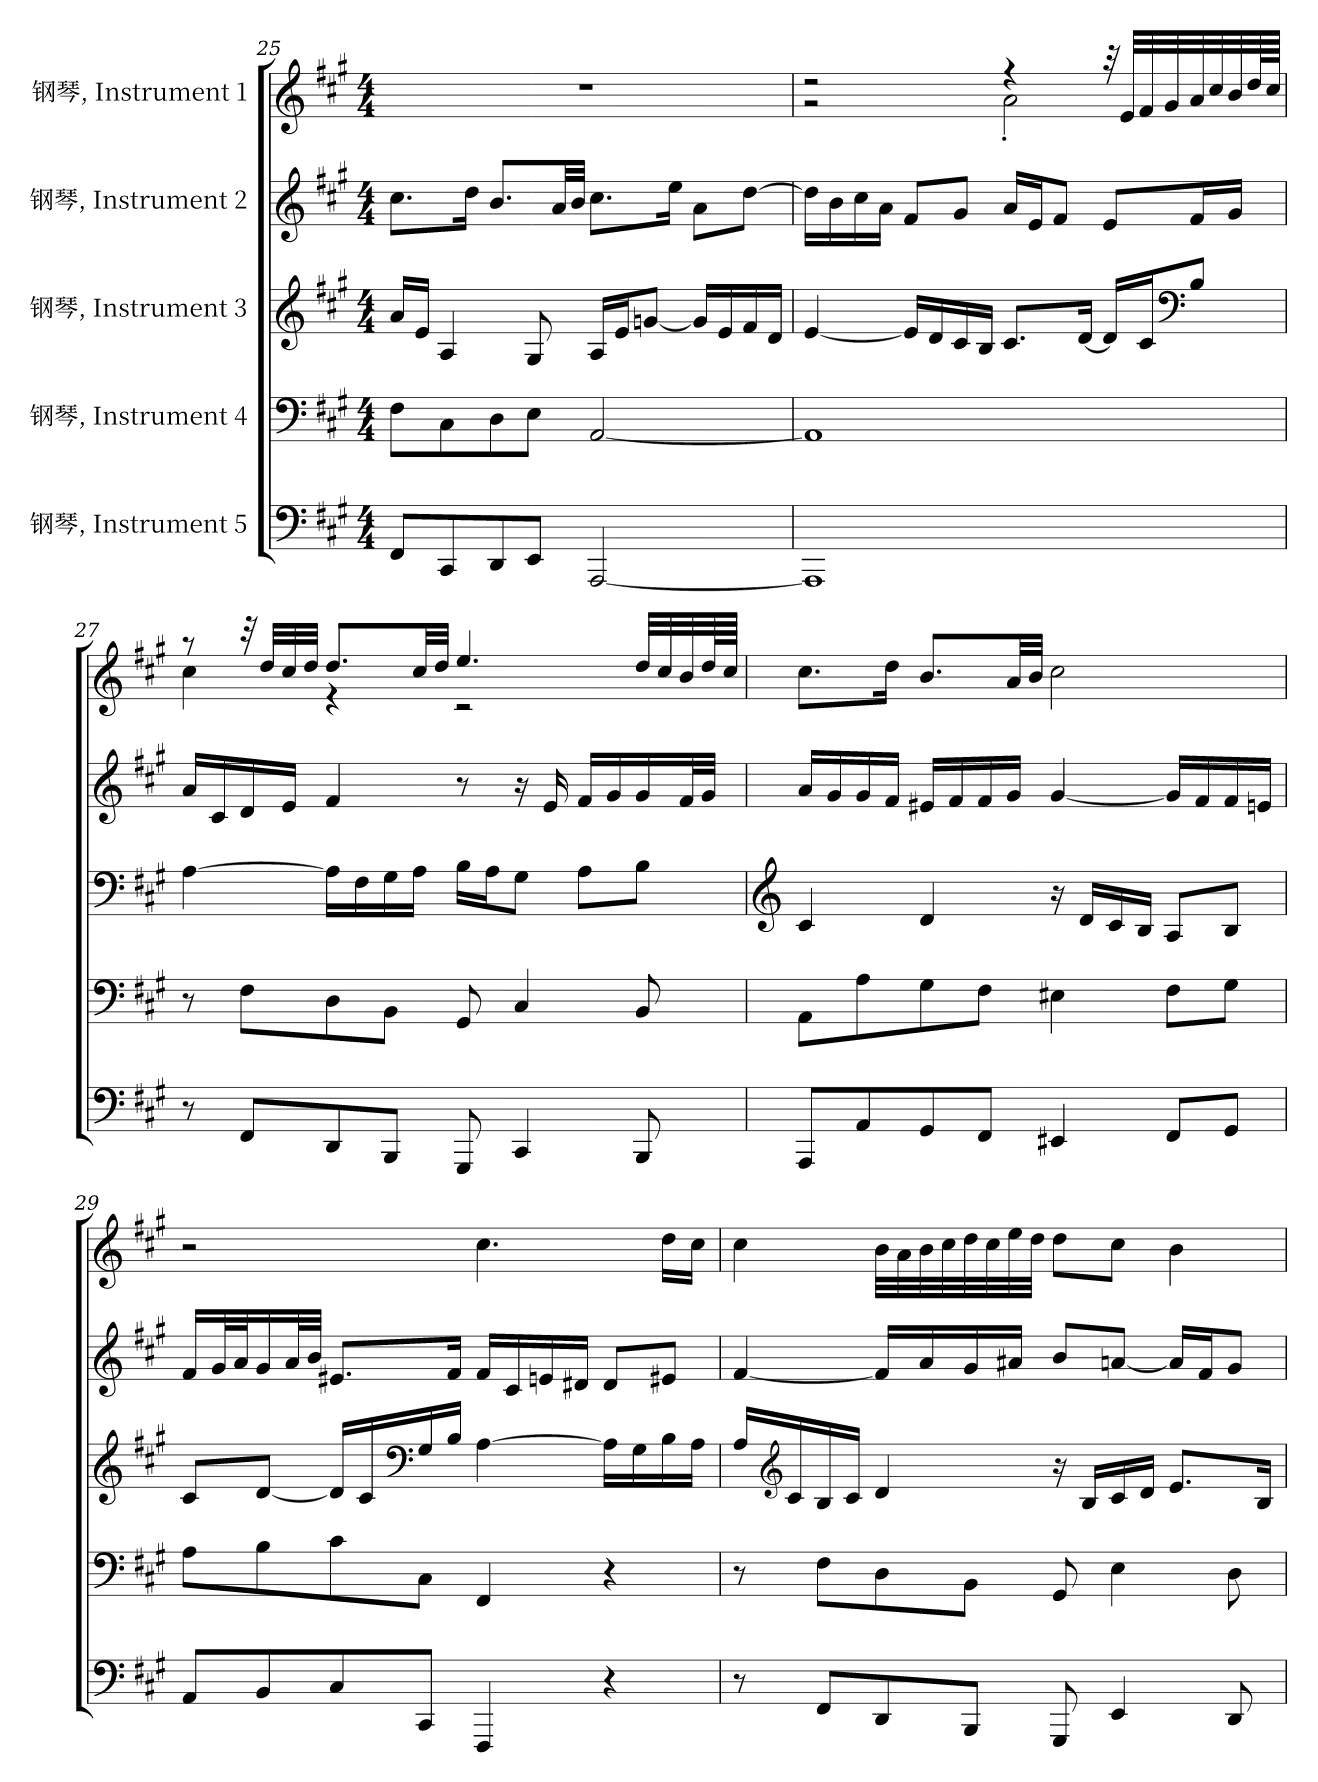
**kern	**kern	**kern	**kern	**kern
*part5	*part4	*part3	*part2	*part1
*staff5	*staff4	*staff3	*staff2	*staff1
*I"钢琴, Instrument 5	*I"钢琴, Instrument 4	*I"钢琴, Instrument 3	*I"钢琴, Instrument 2	*I"钢琴, Instrument 1
!!LO:PB:g=z
*clefF4	*clefF4	*clefG2	*clefG2	*clefG2
*k[f#c#g#]	*k[f#c#g#]	*k[f#c#g#]	*k[f#c#g#]	*k[f#c#g#]
*M4/4	*M4/4	*M4/4	*M4/4	*M4/4
=25	=25	=25	=25	=25
8FF#/L	8F#\L	16a/LL	8.cc#\L	1r
.	.	16e/JJ	.	.
8CC#/	8C#\	4A/	.	.
.	.	.	16dd\Jk	.
8DD/	8D\	.	8.b/L	.
8EE/J	8E\J	8G#/	.	.
.	.	.	32a/LL	.
.	.	.	32b/JJJ	.
[2AAA/	[2AA/	16A/LL	8.cc#\L	.
.	.	16e/J	.	.
.	.	[8gn/J	.	.
.	.	.	16ee\Jk	.
.	.	16g/LL]	8a\L	.
.	.	16e/	.	.
.	.	16f#/	[8dd\J	.
.	.	16d/JJ	.	.
=26	=26	=26	=26	=26
*	*	*	*	*^
1AAA]	1AA]	[4e/	16dd\LL]	2r	2r
.	.	.	16b\	.	.
.	.	.	16cc#\	.	.
.	.	.	16a\JJ	.	.
.	.	16e/LL]	8f#/L	.	.
.	.	16d/	.	.	.
.	.	16c#/	8g#/J	.	.
.	.	16B/JJ	.	.	.
.	.	8.c#/L	16a/LL	4r	2a'\
.	.	.	16e/J	.	.
.	.	.	8f#/J	.	.
.	.	[16d/Jk	.	.	.
.	.	16d/LL]	8e/L	32r	.
.	.	.	.	32e/LLL	.
.	.	16c#/J	.	32f#/	.
.	.	.	.	32g#/	.
*	*	*clefF4	*	*	*
.	.	8B/J	16f#/L	32a/	.
.	.	.	.	32cc#/	.
.	.	.	16g#/JJ	32b/	.
.	.	.	.	64dd/L	.
.	.	.	.	64cc#/JJJJ	.
!!LO:LB:g=z	!!
=27	=27	=27	=27	=27	=27
8r	8r	[4A\	16a/LL	8r	4cc#\
.	.	.	16c#/	.	.
8FF#/L	8F#\L	.	16d/	32r	.
.	.	.	.	32dd/LLL	.
.	.	.	16e/JJ	32cc#/	.
.	.	.	.	32dd/JJJ	.
8DD/	8D\	16A\LL]	4f#/	8.dd/L	4r
.	.	16F#\	.	.	.
8BBB/J	8BB\J	16G#\	.	.	.
.	.	16A\JJ	.	32cc#/LL	.
.	.	.	.	32dd/JJJ	.
8GGG#/	8GG#/	16B\LL	8r	4.ee/	2r
.	.	16A\J	.	.	.
4CC#/	4C#/	8G#\J	16r	.	.
.	.	.	16e/	.	.
.	.	8A\L	16f#/LL	.	.
.	.	.	16g#/	.	.
8BBB/	8BB/	8B\J	16g#/	32dd/LLL	.
.	.	.	.	32cc#/	.
.	.	.	32f#/L	32b/	.
.	.	.	32g#/JJJ	64dd/L	.
.	.	.	.	64cc#/JJJJ	.
*	*	*	*	*v	*v
=28	=28	=28	=28	=28
*	*	*clefG2	*	*
8AAA/L	8AA\L	4c#/	16a/LL	8.cc#\L
.	.	.	16g#/	.
8AA/	8A\	.	16g#/	.
.	.	.	16f#/JJ	16dd\Jk
8GG#/	8G#\	4d/	16e#X/LL	8.b/L
.	.	.	16f#/	.
8FF#/J	8F#\J	.	16f#/	.
.	.	.	16g#/JJ	32a/LL
.	.	.	.	32b/JJJ
4EE#X/	4E#X\	16r	[4g#/	2cc#\
.	.	16d/LL	.	.
.	.	16c#/	.	.
.	.	16B/JJ	.	.
8FF#/L	8F#\L	8A/L	16g#/LL]	.
.	.	.	16f#/	.
8GG#/J	8G#\J	8B/J	16f#/	.
.	.	.	16en/JJ	.
!!LO:PB:g=z
=29	=29	=29	=29	=29
8AA/L	8A\L	8c#/L	16f#/LL	2r
.	.	.	32g#/L	.
.	.	.	32a/J	.
8BB/	8B\	[8d/J	16g#/	.
.	.	.	32a/L	.
.	.	.	32b/JJJ	.
8C#/	8c#\	16d/LL]	8.e#X/L	.
.	.	16c#/	.	.
*	*	*clefF4	*	*
8CC#/J	8C#\J	16G#/	.	.
.	.	16B/JJ	16f#/Jk	.
4FFF#/	4FF#/	[4A\	16f#/LL	4.cc#\
.	.	.	16c#/	.
.	.	.	16en/	.
.	.	.	16d#X/JJ	.
4r	4r	16A\LL]	8d#/L	.
.	.	16G#\	.	.
.	.	16B\	8e#X/J	16dd\LL
.	.	16A\JJ	.	16cc#\JJ
=30	=30	=30	=30	=30
8r	8r	16A/LL	[4f#/	4cc#\
*	*	*clefG2	*	*
.	.	16c#/	.	.
8FF#/L	8F#\L	16B/	.	.
.	.	16c#/JJ	.	.
8DD/	8D\	4d/	16f#/LL]	32b\LLL
.	.	.	.	32a\
.	.	.	16a/	32b\
.	.	.	.	32cc#\
8BBB/J	8BB\J	.	16g#/	32dd\
.	.	.	.	32cc#\
.	.	.	16a#X/JJ	32ee\
.	.	.	.	32dd\JJJ
8GGG#/	8GG#/	16r	8b/L	8dd\L
.	.	16B/LL	.	.
4EE/	4E\	16c#/	[8an/J	8cc#\J
.	.	16d/JJ	.	.
.	.	8.e/L	16a/LL]	4b\
.	.	.	16f#/J	.
8DD/	8D\	.	8g#/J	.
.	.	16B/Jk	.	.
=	=	=	=	=
*-	*-	*-	*-	*-
